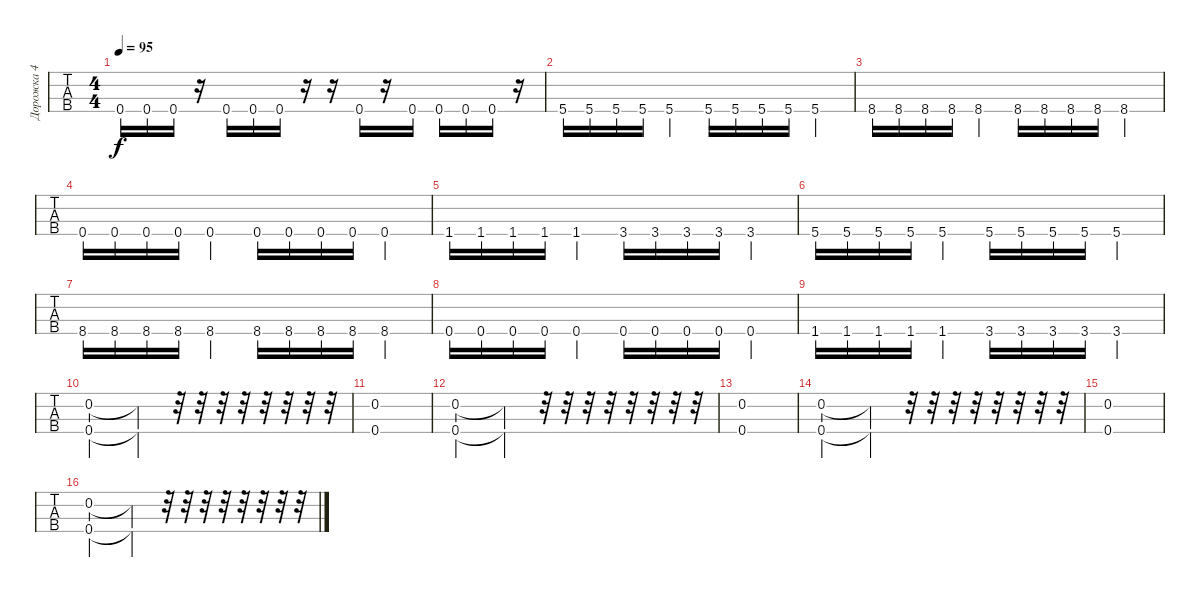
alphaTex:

\track ("Дорожка 4" "Дорожка 4") {instrument electricbassfinger}
\staff {tabs}
\tuning (F2 C2 G1 C1) {hide}
\ts (4 4)
\tempo 95
\clef f4
\ks c
0.4.16{dy f} 0.4.16 0.4.16 r.16 0.4.16 0.4.16 0.4.16 r.16 r.16 0.4.16 r.16 0.4.16 0.4.16 0.4.16 0.4.16 r.16 |
5.4.16 5.4.16 5.4.16 5.4.16 5.4.4 5.4.16 5.4.16 5.4.16 5.4.16 5.4.4 |
8.4.16 8.4.16 8.4.16 8.4.16 8.4.4 8.4.16 8.4.16 8.4.16 8.4.16 8.4.4 |
0.4.16 0.4.16 0.4.16 0.4.16 0.4.4 0.4.16 0.4.16 0.4.16 0.4.16 0.4.4 |
1.4.16 1.4.16 1.4.16 1.4.16 1.4.4 3.4.16 3.4.16 3.4.16 3.4.16 3.4.4 |
5.4.16 5.4.16 5.4.16 5.4.16 5.4.4 5.4.16 5.4.16 5.4.16 5.4.16 5.4.4 |
8.4.16 8.4.16 8.4.16 8.4.16 8.4.4 8.4.16 8.4.16 8.4.16 8.4.16 8.4.4 |
0.4.16 0.4.16 0.4.16 0.4.16 0.4.4 0.4.16 0.4.16 0.4.16 0.4.16 0.4.4 |
1.4.16 1.4.16 1.4.16 1.4.16 1.4.4 3.4.16 3.4.16 3.4.16 3.4.16 3.4.4 |
(0.2 0.4).2 (0.2{t} 0.4{t}).4 r.32 r.32 r.32 r.32 r.32 r.32 r.32 r.32 |
(0.2 0.4).1 |
(0.2 0.4).2 (0.2{t} 0.4{t}).4 r.32 r.32 r.32 r.32 r.32 r.32 r.32 r.32 |
(0.2 0.4).1 |
(0.2 0.4).2 (0.2{t} 0.4{t}).4 r.32 r.32 r.32 r.32 r.32 r.32 r.32 r.32 |
(0.2 0.4).1 |
(0.2 0.4).2 (0.2{t} 0.4{t}).4 r.32 r.32 r.32 r.32 r.32 r.32 r.32 r.32
